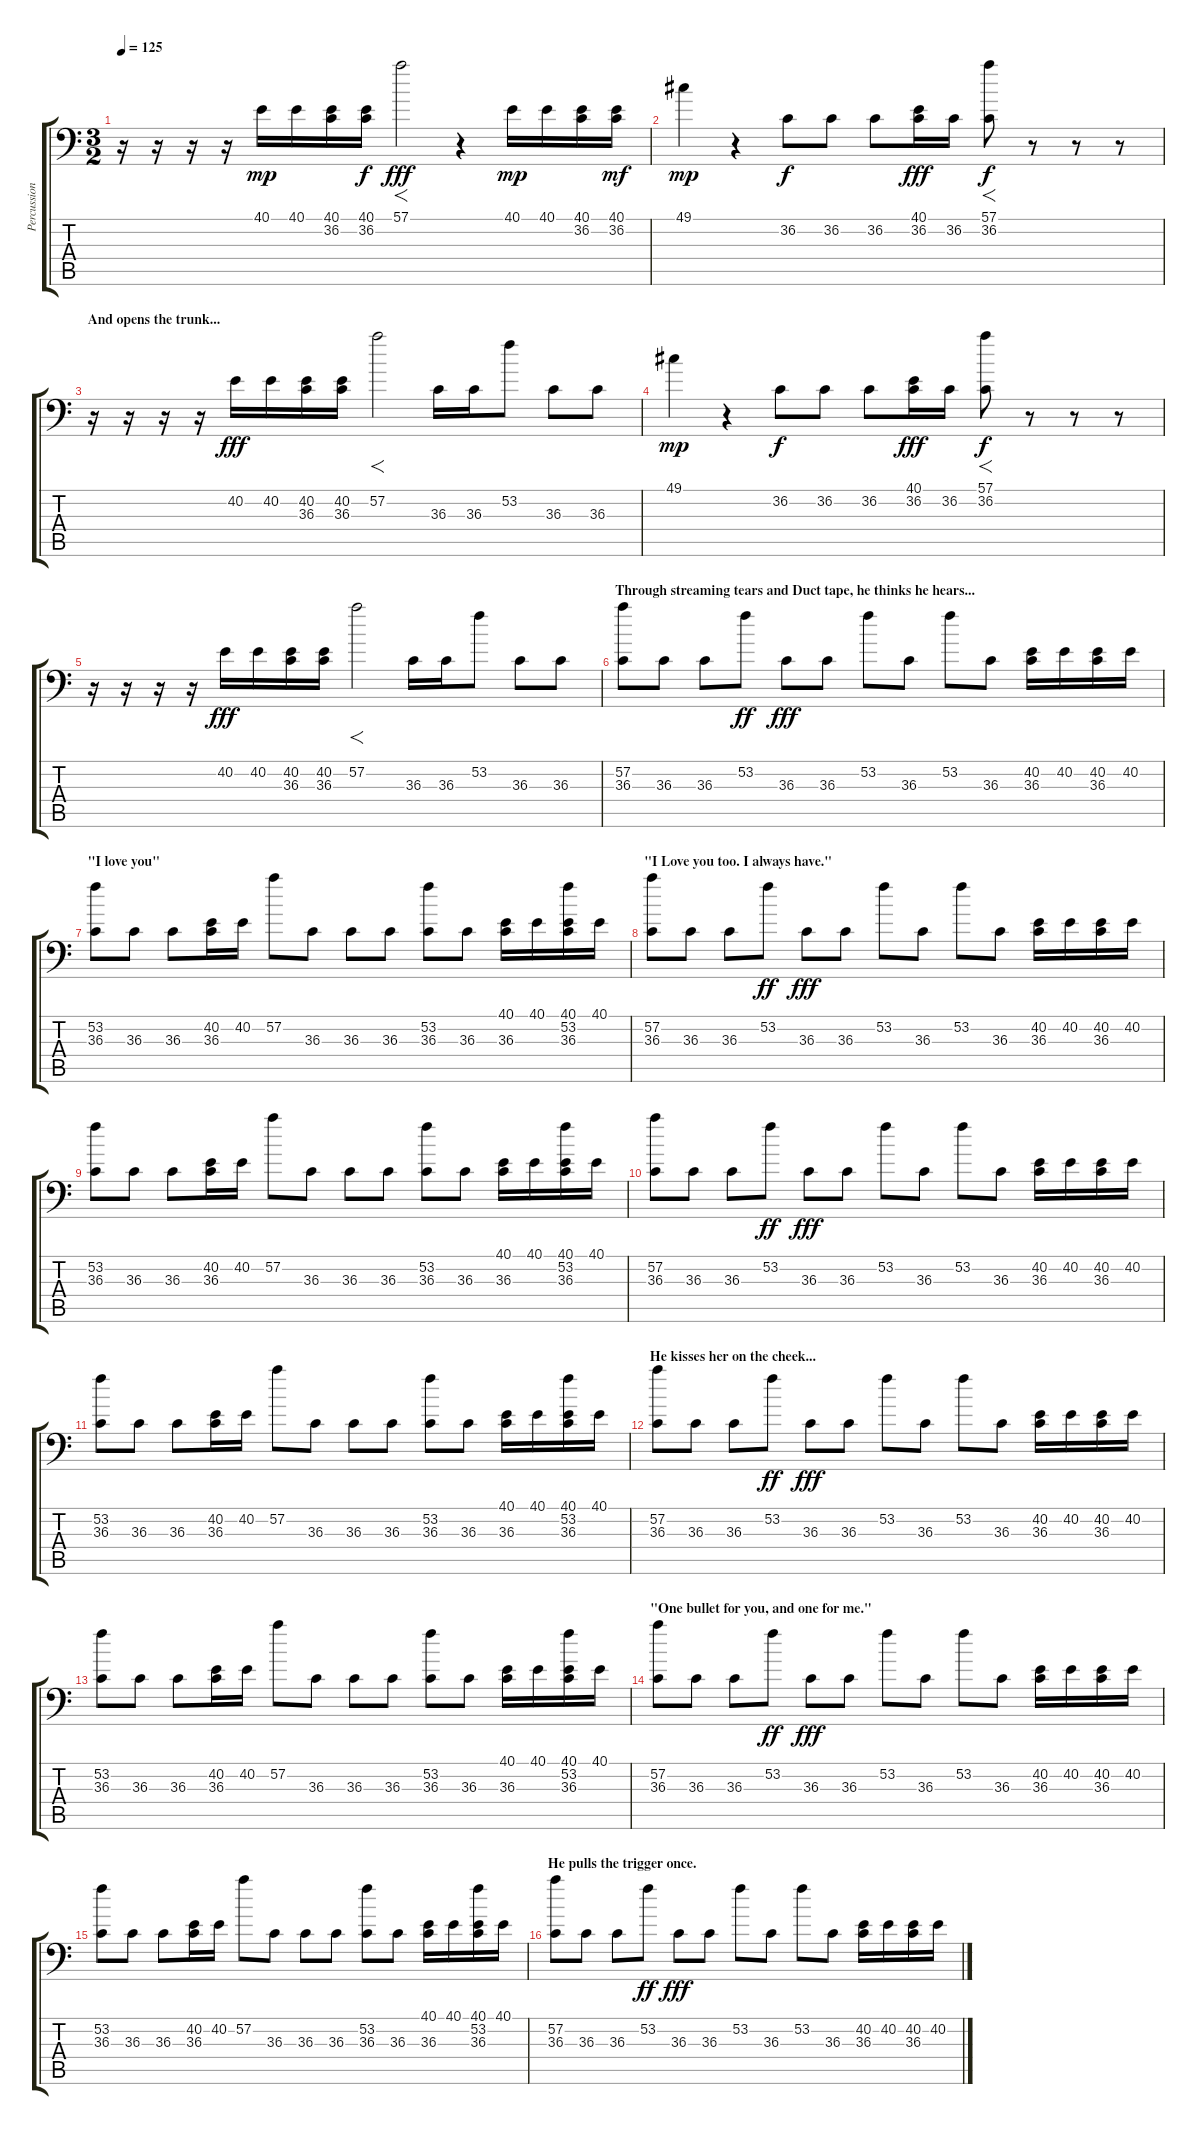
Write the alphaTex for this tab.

\track ("Percussion" "Percussion") {instrument acousticgrandpiano}
\staff {score tabs}
\tuning (C-1 C-1 C-1 C-1 C-1 C-1) {hide}
\ts (3 2)
\section ("" "")
\tempo 125
\clef f4
\ks c
r.16{dy ff} r.16 r.16 r.16 40.1.16{dy mp} 40.1.16 (40.1 36.2).16 (40.1 36.2).16{dy f} 57.1.2{f dy fff} r.4 40.1.16{dy mp} 40.1.16 (40.1 36.2).16 (40.1 36.2).16{dy mf} |
49.1.4{dy mp} r.4 36.2.8{dy f} 36.2.8 36.2.8 (40.1 36.2).16{dy fff} 36.2.16 (57.1 36.2).8{f dy f} r.8 r.8 r.8 |
\section ("" "And opens the trunk...")
r.16 r.16 r.16 r.16 40.2.16{dy fff} 40.2.16 (40.2 36.3).16 (40.2 36.3).16 57.2.2{f} 36.3.16 36.3.16 53.2.8 36.3.8 36.3.8 |
49.1.4{dy mp} r.4 36.2.8{dy f} 36.2.8 36.2.8 (40.1 36.2).16{dy fff} 36.2.16 (57.1 36.2).8{f dy f} r.8 r.8 r.8 |
r.16 r.16 r.16 r.16 40.2.16{dy fff} 40.2.16 (40.2 36.3).16 (40.2 36.3).16 57.2.2{f} 36.3.16 36.3.16 53.2.8 36.3.8 36.3.8 |
\section ("" "Through streaming tears and Duct tape, he thinks he hears...")
(57.2 36.3).8 36.3.8 36.3.8 53.2.8{dy ff} 36.3.8{dy fff} 36.3.8 53.2.8 36.3.8 53.2.8 36.3.8 (40.2 36.3).16 40.2.16 (40.2 36.3).16 40.2.16 |
\section ("" "\"I love you\"")
(53.2 36.3).8 36.3.8 36.3.8 (40.2 36.3).16 40.2.16 57.2.8 36.3.8 36.3.8 36.3.8 (53.2 36.3).8 36.3.8 (40.1 36.3).16 40.1.16 (40.1 53.2 36.3).16 40.1.16 |
\section ("" "\"I Love you too. I always have.\"")
(57.2 36.3).8 36.3.8 36.3.8 53.2.8{dy ff} 36.3.8{dy fff} 36.3.8 53.2.8 36.3.8 53.2.8 36.3.8 (40.2 36.3).16 40.2.16 (40.2 36.3).16 40.2.16 |
(53.2 36.3).8 36.3.8 36.3.8 (40.2 36.3).16 40.2.16 57.2.8 36.3.8 36.3.8 36.3.8 (53.2 36.3).8 36.3.8 (40.1 36.3).16 40.1.16 (40.1 53.2 36.3).16 40.1.16 |
(57.2 36.3).8 36.3.8 36.3.8 53.2.8{dy ff} 36.3.8{dy fff} 36.3.8 53.2.8 36.3.8 53.2.8 36.3.8 (40.2 36.3).16 40.2.16 (40.2 36.3).16 40.2.16 |
\section ("" "")
(53.2 36.3).8 36.3.8 36.3.8 (40.2 36.3).16 40.2.16 57.2.8 36.3.8 36.3.8 36.3.8 (53.2 36.3).8 36.3.8 (40.1 36.3).16 40.1.16 (40.1 53.2 36.3).16 40.1.16 |
\section ("" "He kisses her on the cheek...")
(57.2 36.3).8 36.3.8 36.3.8 53.2.8{dy ff} 36.3.8{dy fff} 36.3.8 53.2.8 36.3.8 53.2.8 36.3.8 (40.2 36.3).16 40.2.16 (40.2 36.3).16 40.2.16 |
\section ("" "")
(53.2 36.3).8 36.3.8 36.3.8 (40.2 36.3).16 40.2.16 57.2.8 36.3.8 36.3.8 36.3.8 (53.2 36.3).8 36.3.8 (40.1 36.3).16 40.1.16 (40.1 53.2 36.3).16 40.1.16 |
\section ("" "\"One bullet for you, and one for me.\"")
(57.2 36.3).8 36.3.8 36.3.8 53.2.8{dy ff} 36.3.8{dy fff} 36.3.8 53.2.8 36.3.8 53.2.8 36.3.8 (40.2 36.3).16 40.2.16 (40.2 36.3).16 40.2.16 |
(53.2 36.3).8 36.3.8 36.3.8 (40.2 36.3).16 40.2.16 57.2.8 36.3.8 36.3.8 36.3.8 (53.2 36.3).8 36.3.8 (40.1 36.3).16 40.1.16 (40.1 53.2 36.3).16 40.1.16 |
\section ("" "He pulls the trigger once.")
(57.2 36.3).8 36.3.8 36.3.8 53.2.8{dy ff} 36.3.8{dy fff} 36.3.8 53.2.8 36.3.8 53.2.8 36.3.8 (40.2 36.3).16 40.2.16 (40.2 36.3).16 40.2.16
